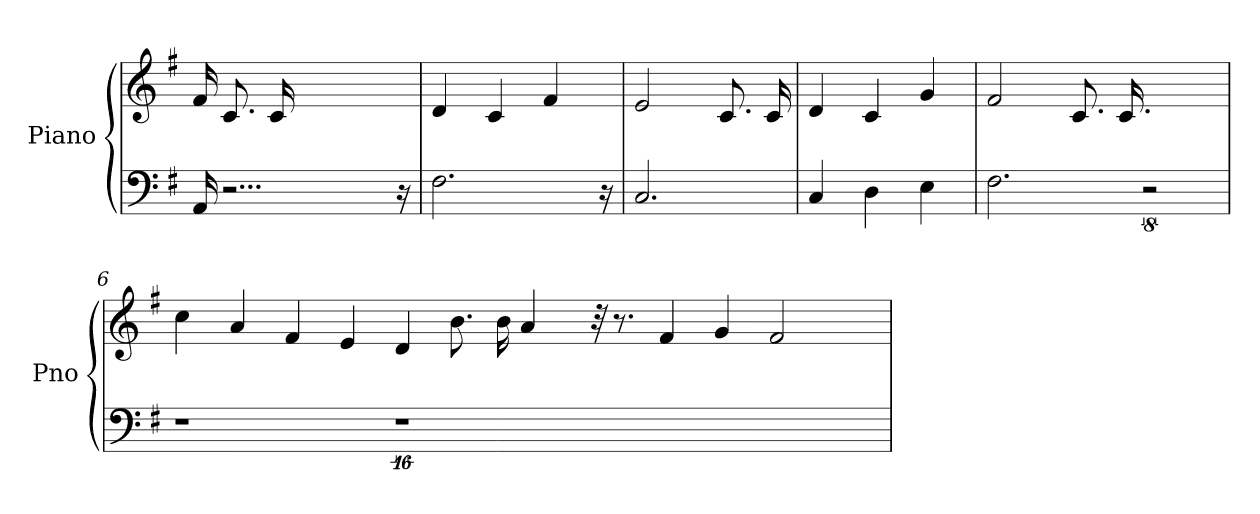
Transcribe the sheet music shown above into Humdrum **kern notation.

**kern	**kern
*part1	*part1
*staff2	*staff1
*I"Piano	*
*I'Pno	*
*clefF4	*clefG2
*k[f#]	*k[f#]
=1	=1
16AA/	16f#/
2...r	8.c/
.	16c/
.	2.ryy
16r	.
=2	=2
2.F#\	4d/
.	4c/
.	4f#/
16r	16ryy
=3	=3
2.C/	2e/
.	8.c/
.	16c/
=4	=4
4C/	4d/
4D\	4c/
4E\	4g/
=5	=5
2.F#\	2f#/
.	8.c/
.	16.c/
16%5r	.
.	4ryy
.	32ryy
!!LO:LB:g=z
=6	=6
1r	4cc\
.	4a/
.	4f#/
.	4e/
16%11r	4d/
.	8.b\
.	16b\
.	4a/
1ryy	.
.	32r
.	8.r
.	4f#/
.	4g/
.	2f#/
4ryy	.
32ryy	.
=	=
*-	*-
